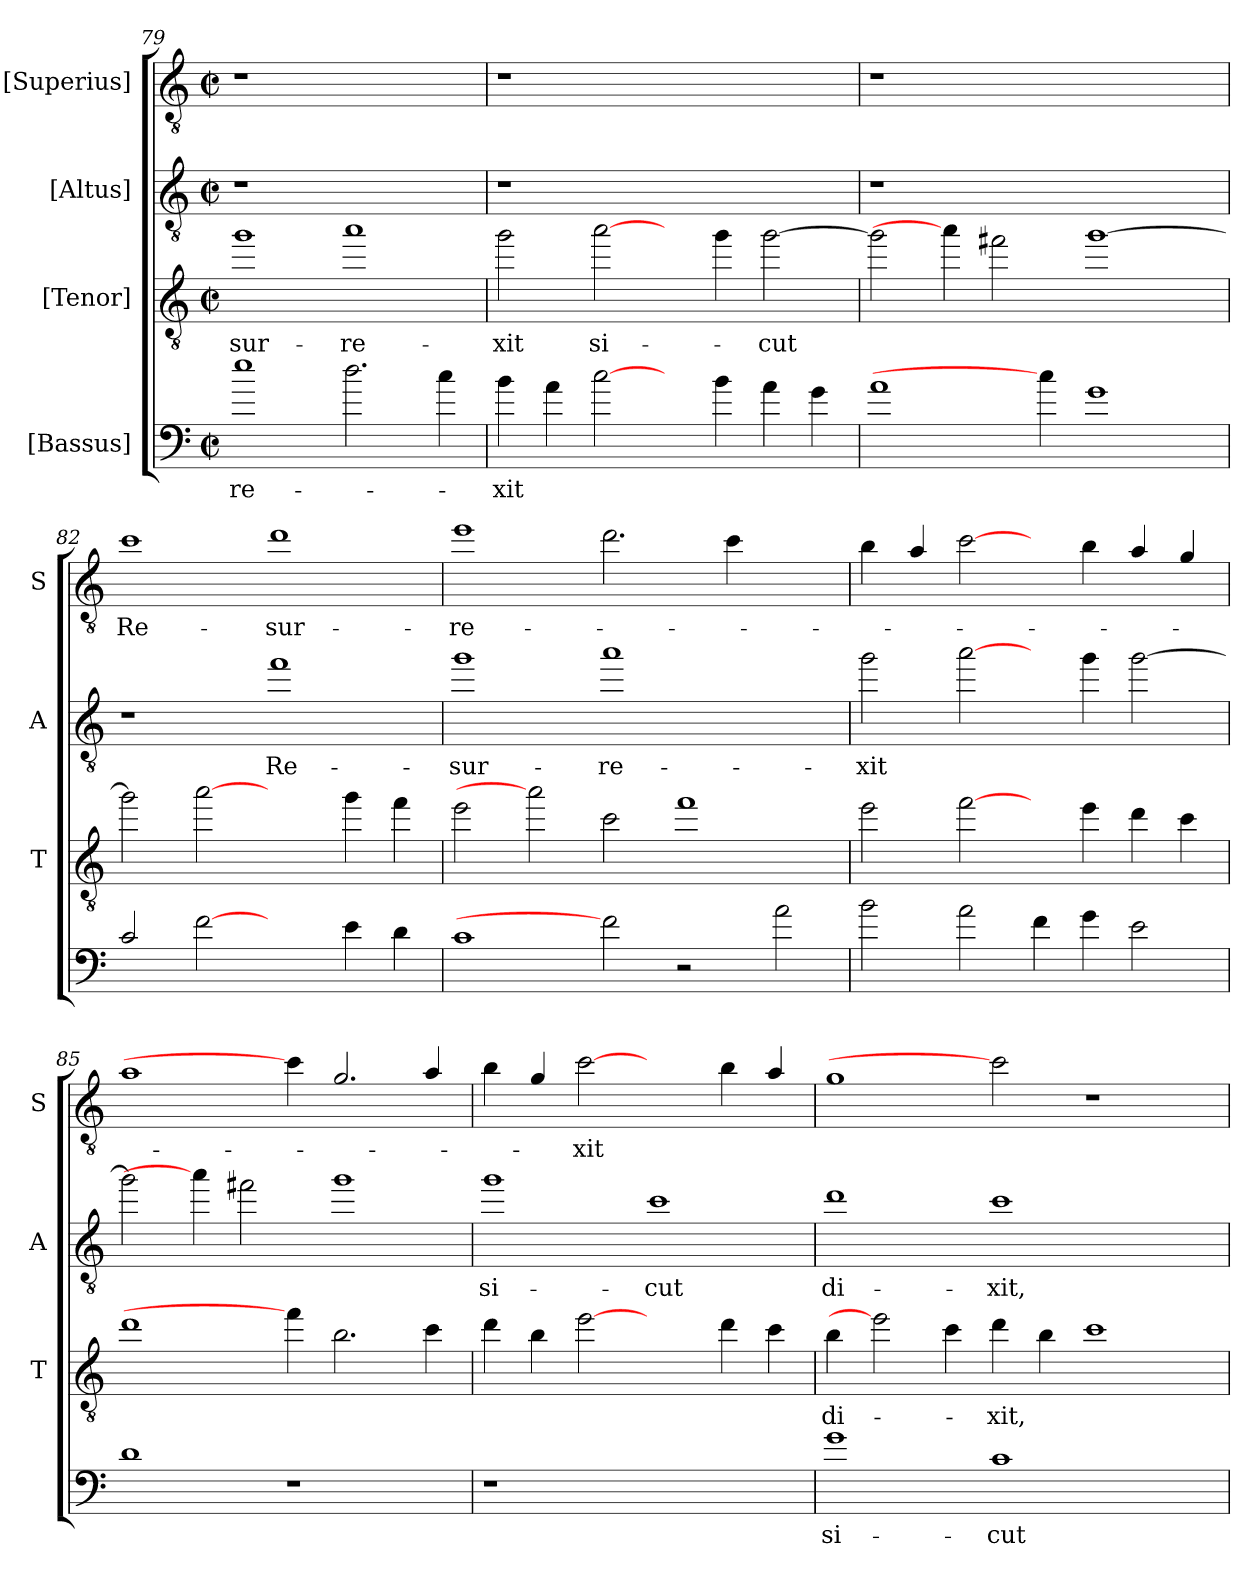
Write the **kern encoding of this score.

**kern	**text	**kern	**text	**kern	**text	**kern	**text
*part4	*part4	*part3	*part3	*part2	*part2	*part1	*part1
*staff4	*staff4	*staff3	*staff3	*staff2	*staff2	*staff1	*staff1
*I"[Bassus]	*	*I"[Tenor]	*	*I"[Altus]	*	*I"[Superius]	*
*	*	*I'T	*	*I'A	*	*I'S	*
*clefF4	*	*clefGv2	*	*clefGv2	*	*clefGv2	*
*ITrd7c12	*	*ITrd7c12	*	*ITrd7c12	*	*ITrd7c12	*
*k[]	*	*k[]	*	*k[]	*	*k[]	*
*C:	*	*C:	*	*C:	*	*C:	*
*M2/2	*	*M2/2	*	*M2/2	*	*M2/2	*
*met(c|)	*	*met(c|)	*	*met(c|)	*	*met(c|)	*
=79	=79	=79	=79	=79	=79	=79	=79
!	!LO:LY:b	!	!LO:LY:b	!	!	!	!
1e	-re-	1g	-sur-	1r	.	1r	.
!	!	!	!LO:LY:b	!	!	!	!
2.d\	.	1a	-re-	1ryy	.	1ryy	.
4c\	.	.	.	.	.	.	.
=80	=80	=80	=80	=80	=80	=80	=80
!	!LO:LY:b	!	!LO:LY:b	!	!	!	!
4B\	-xit	2g\	-xit	1r	.	1r	.
4A\	.	.	.	.	.	.	.
!	!	!	!LO:LY:b	!	!	!	!
[2c\	.	[2a\	si-	.	.	.	.
4ryy	.	4ryy	.	1ryy	.	1ryy	.
4B\	.	4g\	.	.	.	.	.
!	!	!	!LO:LY:b	!	!	!	!
4A\	.	[2g\	-cut	.	.	.	.
4G\	.	.	.	.	.	.	.
=81	=81	=81	=81	=81	=81	=81	=81
1A	.	2g\]	.	1r	.	1r	.
.	.	4a\]	.	.	.	.	.
.	.	2f#X\	.	.	.	.	.
4c\]	.	.	.	1ryy	.	1ryy	.
1G	.	[1g	.	.	.	.	.
.	.	.	.	4ryy	.	4ryy	.
=82	=82	=82	=82	=82	=82	=82	=82
!	!	!	!	!	!	!	!LO:LY:b
2C/	.	2g\]	.	1r	.	1c	Re-
[2F	.	[2a	.	.	.	.	.
!	!	!	!	!	!LO:LY:b	!	!LO:LY:b
2ryy	.	2ryy	.	1f	Re-	1d	-sur-
4E\	.	4g\	.	.	.	.	.
4D\	.	4f\	.	.	.	.	.
=83	=83	=83	=83	=83	=83	=83	=83
!	!	!	!	!	!LO:LY:b	!	!LO:LY:b
1C	.	2e\	.	1g	-sur-	1e	-re-
.	.	2a]	.	.	.	.	.
!	!	!	!	!	!LO:LY:b	!	!
2F]	.	2c\	.	1a	-re-	2.d\	.
2r	.	1f	.	.	.	.	.
.	.	.	.	.	.	4c\	.
2A\	.	.	.	2ryy	.	2ryy	.
!!LO:LB:g=z
=84	=84	=84	=84	=84	=84	=84	=84
!	!	!	!	!	!LO:LY:b	!	!
2B\	.	2e\	.	2g\	-xit	4B\	.
.	.	.	.	.	.	4A/	.
2A\	.	[2f\	.	[2a\	.	[2c\	.
4F\	.	4ryy	.	4ryy	.	4ryy	.
4G\	.	4e\	.	4g\	.	4B\	.
2E\	.	4d\	.	[2g\	.	4A/	.
.	.	4c\	.	.	.	4G/	.
=85	=85	=85	=85	=85	=85	=85	=85
1D	.	1d	.	2g\]	.	1A	.
.	.	.	.	4a\]	.	.	.
.	.	.	.	2f#X\	.	.	.
1r	.	4f\]	.	.	.	4c\]	.
.	.	2.B\	.	1g	.	2.G/	.
4ryy	.	4c\	.	.	.	4A/	.
=86	=86	=86	=86	=86	=86	=86	=86
!	!	!	!	!	!LO:LY:b	!	!
1r	.	4d\	.	1g	si-	4B\	.
.	.	4B\	.	.	.	4G/	.
!	!	!	!	!	!	!	!LO:LY:b
.	.	[2e	.	.	.	[2c	-xit
!	!	!	!	!	!LO:LY:b	!	!
1ryy	.	2ryy	.	1c	-cut	2ryy	.
.	.	4d\	.	.	.	4B\	.
.	.	4c\	.	.	.	4A/	.
=87	=87	=87	=87	=87	=87	=87	=87
!	!LO:LY:b	!	!LO:LY:b	!	!LO:LY:b	!	!
1G	si-	4B\	di-	1d	di-	1G	.
.	.	2e]	.	.	.	.	.
.	.	4c\	.	.	.	.	.
!	!LO:LY:b	!	!LO:LY:b	!	!LO:LY:b	!	!
1C	-cut	4d\	-xit,	1c	-xit,	2c]	.
.	.	4B\	.	.	.	.	.
.	.	1c	.	.	.	1r	.
2ryy	.	.	.	2ryy	.	.	.
=	=	=	=	=	=	=	=
*-	*-	*-	*-	*-	*-	*-	*-
